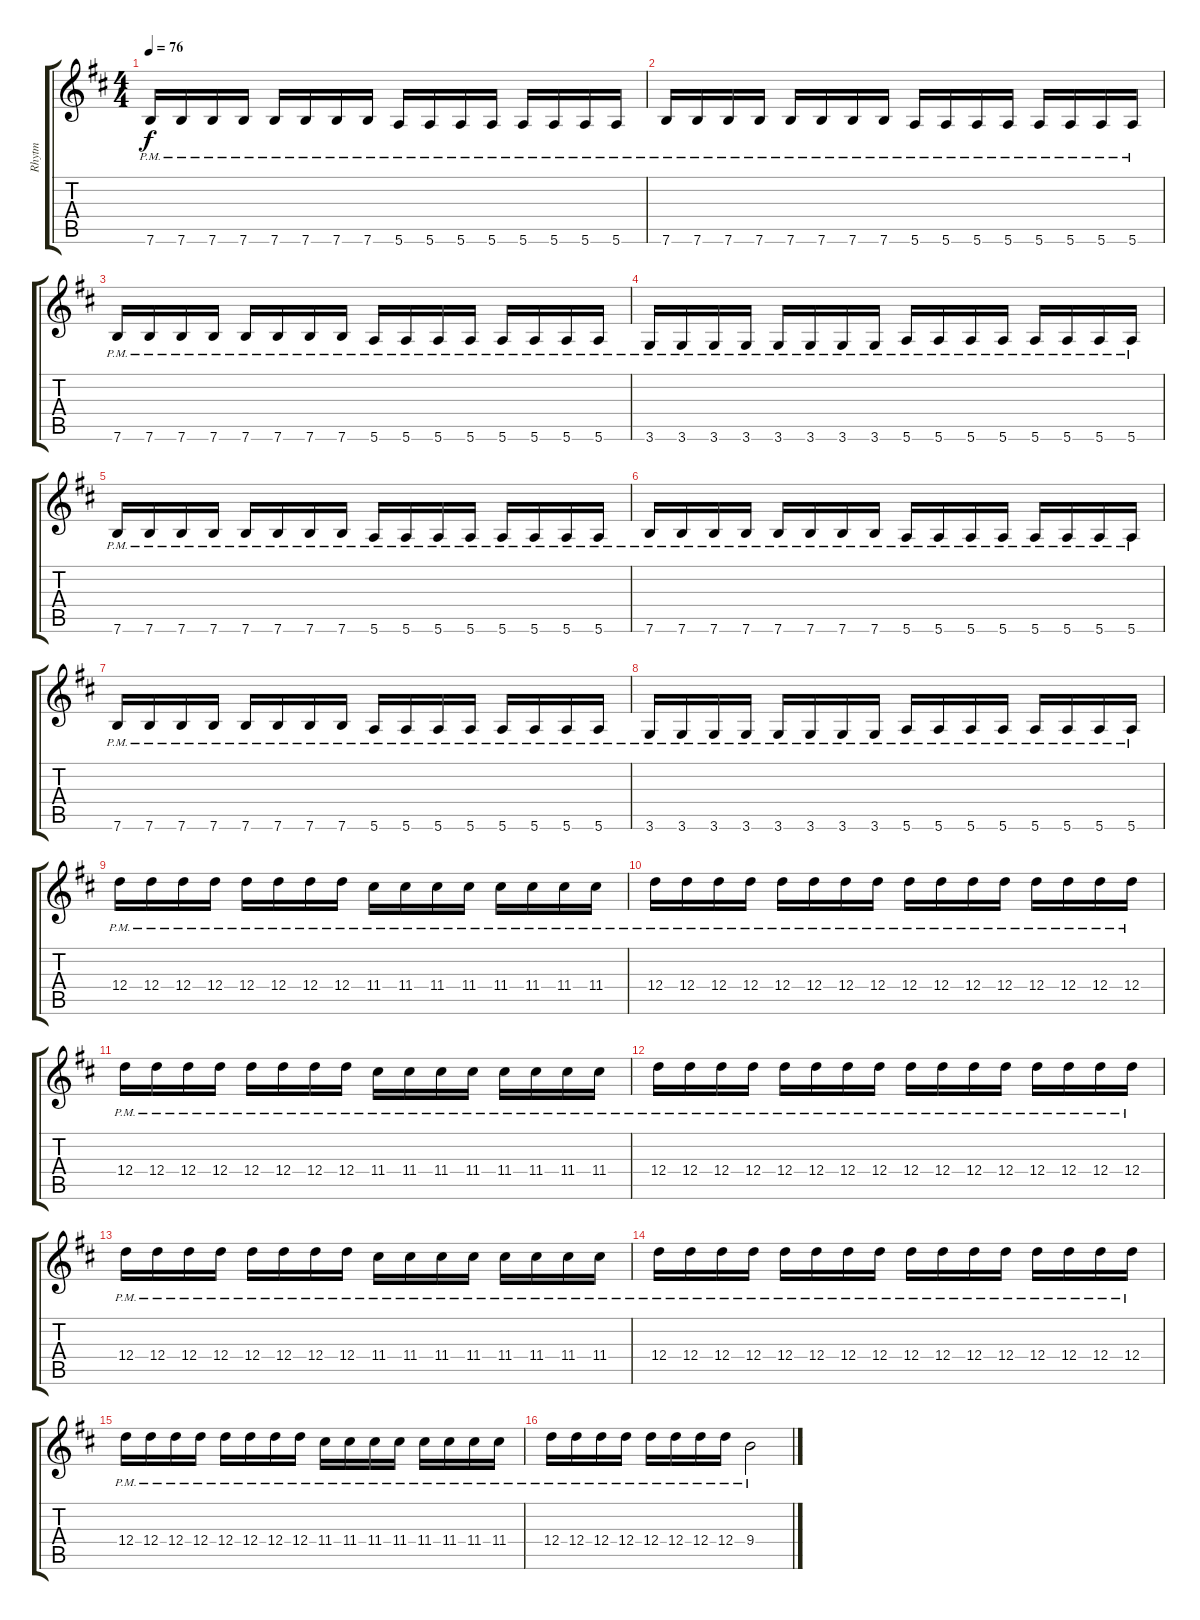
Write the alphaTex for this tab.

\track ("Rhytm" "Rhytm") {instrument electricguitarjazz}
\staff {score tabs}
\tuning (E4 B3 G3 D3 A2 E2) {hide}
\ts (4 4)
\tempo 76
\clef g2
\ks bminor
7.6{pm}.16{dy f} 7.6{pm}.16 7.6{pm}.16 7.6{pm}.16 7.6{pm}.16 7.6{pm}.16 7.6{pm}.16 7.6{pm}.16 5.6{pm}.16 5.6{pm}.16 5.6{pm}.16 5.6{pm}.16 5.6{pm}.16 5.6{pm}.16 5.6{pm}.16 5.6{pm}.16 |
7.6{pm}.16 7.6{pm}.16 7.6{pm}.16 7.6{pm}.16 7.6{pm}.16 7.6{pm}.16 7.6{pm}.16 7.6{pm}.16 5.6{pm}.16 5.6{pm}.16 5.6{pm}.16 5.6{pm}.16 5.6{pm}.16 5.6{pm}.16 5.6{pm}.16 5.6{pm}.16 |
7.6{pm}.16 7.6{pm}.16 7.6{pm}.16 7.6{pm}.16 7.6{pm}.16 7.6{pm}.16 7.6{pm}.16 7.6{pm}.16 5.6{pm}.16 5.6{pm}.16 5.6{pm}.16 5.6{pm}.16 5.6{pm}.16 5.6{pm}.16 5.6{pm}.16 5.6{pm}.16 |
3.6{pm}.16 3.6{pm}.16 3.6{pm}.16 3.6{pm}.16 3.6{pm}.16 3.6{pm}.16 3.6{pm}.16 3.6{pm}.16 5.6{pm}.16 5.6{pm}.16 5.6{pm}.16 5.6{pm}.16 5.6{pm}.16 5.6{pm}.16 5.6{pm}.16 5.6{pm}.16 |
7.6{pm}.16 7.6{pm}.16 7.6{pm}.16 7.6{pm}.16 7.6{pm}.16 7.6{pm}.16 7.6{pm}.16 7.6{pm}.16 5.6{pm}.16 5.6{pm}.16 5.6{pm}.16 5.6{pm}.16 5.6{pm}.16 5.6{pm}.16 5.6{pm}.16 5.6{pm}.16 |
7.6{pm}.16 7.6{pm}.16 7.6{pm}.16 7.6{pm}.16 7.6{pm}.16 7.6{pm}.16 7.6{pm}.16 7.6{pm}.16 5.6{pm}.16 5.6{pm}.16 5.6{pm}.16 5.6{pm}.16 5.6{pm}.16 5.6{pm}.16 5.6{pm}.16 5.6{pm}.16 |
7.6{pm}.16 7.6{pm}.16 7.6{pm}.16 7.6{pm}.16 7.6{pm}.16 7.6{pm}.16 7.6{pm}.16 7.6{pm}.16 5.6{pm}.16 5.6{pm}.16 5.6{pm}.16 5.6{pm}.16 5.6{pm}.16 5.6{pm}.16 5.6{pm}.16 5.6{pm}.16 |
3.6{pm}.16 3.6{pm}.16 3.6{pm}.16 3.6{pm}.16 3.6{pm}.16 3.6{pm}.16 3.6{pm}.16 3.6{pm}.16 5.6{pm}.16 5.6{pm}.16 5.6{pm}.16 5.6{pm}.16 5.6{pm}.16 5.6{pm}.16 5.6{pm}.16 5.6{pm}.16 |
12.4{pm}.16 12.4{pm}.16 12.4{pm}.16 12.4{pm}.16 12.4{pm}.16 12.4{pm}.16 12.4{pm}.16 12.4{pm}.16 11.4{pm}.16 11.4{pm}.16 11.4{pm}.16 11.4{pm}.16 11.4{pm}.16 11.4{pm}.16 11.4{pm}.16 11.4{pm}.16 |
12.4{pm}.16 12.4{pm}.16 12.4{pm}.16 12.4{pm}.16 12.4{pm}.16 12.4{pm}.16 12.4{pm}.16 12.4{pm}.16 12.4{pm}.16 12.4{pm}.16 12.4{pm}.16 12.4{pm}.16 12.4{pm}.16 12.4{pm}.16 12.4{pm}.16 12.4{pm}.16 |
12.4{pm}.16 12.4{pm}.16 12.4{pm}.16 12.4{pm}.16 12.4{pm}.16 12.4{pm}.16 12.4{pm}.16 12.4{pm}.16 11.4{pm}.16 11.4{pm}.16 11.4{pm}.16 11.4{pm}.16 11.4{pm}.16 11.4{pm}.16 11.4{pm}.16 11.4{pm}.16 |
12.4{pm}.16 12.4{pm}.16 12.4{pm}.16 12.4{pm}.16 12.4{pm}.16 12.4{pm}.16 12.4{pm}.16 12.4{pm}.16 12.4{pm}.16 12.4{pm}.16 12.4{pm}.16 12.4{pm}.16 12.4{pm}.16 12.4{pm}.16 12.4{pm}.16 12.4{pm}.16 |
12.4{pm}.16 12.4{pm}.16 12.4{pm}.16 12.4{pm}.16 12.4{pm}.16 12.4{pm}.16 12.4{pm}.16 12.4{pm}.16 11.4{pm}.16 11.4{pm}.16 11.4{pm}.16 11.4{pm}.16 11.4{pm}.16 11.4{pm}.16 11.4{pm}.16 11.4{pm}.16 |
12.4{pm}.16 12.4{pm}.16 12.4{pm}.16 12.4{pm}.16 12.4{pm}.16 12.4{pm}.16 12.4{pm}.16 12.4{pm}.16 12.4{pm}.16 12.4{pm}.16 12.4{pm}.16 12.4{pm}.16 12.4{pm}.16 12.4{pm}.16 12.4{pm}.16 12.4{pm}.16 |
12.4{pm}.16 12.4{pm}.16 12.4{pm}.16 12.4{pm}.16 12.4{pm}.16 12.4{pm}.16 12.4{pm}.16 12.4{pm}.16 11.4{pm}.16 11.4{pm}.16 11.4{pm}.16 11.4{pm}.16 11.4{pm}.16 11.4{pm}.16 11.4{pm}.16 11.4{pm}.16 |
12.4{pm}.16 12.4{pm}.16 12.4{pm}.16 12.4{pm}.16 12.4{pm}.16 12.4{pm}.16 12.4{pm}.16 12.4{pm}.16 9.4{pm}.2
